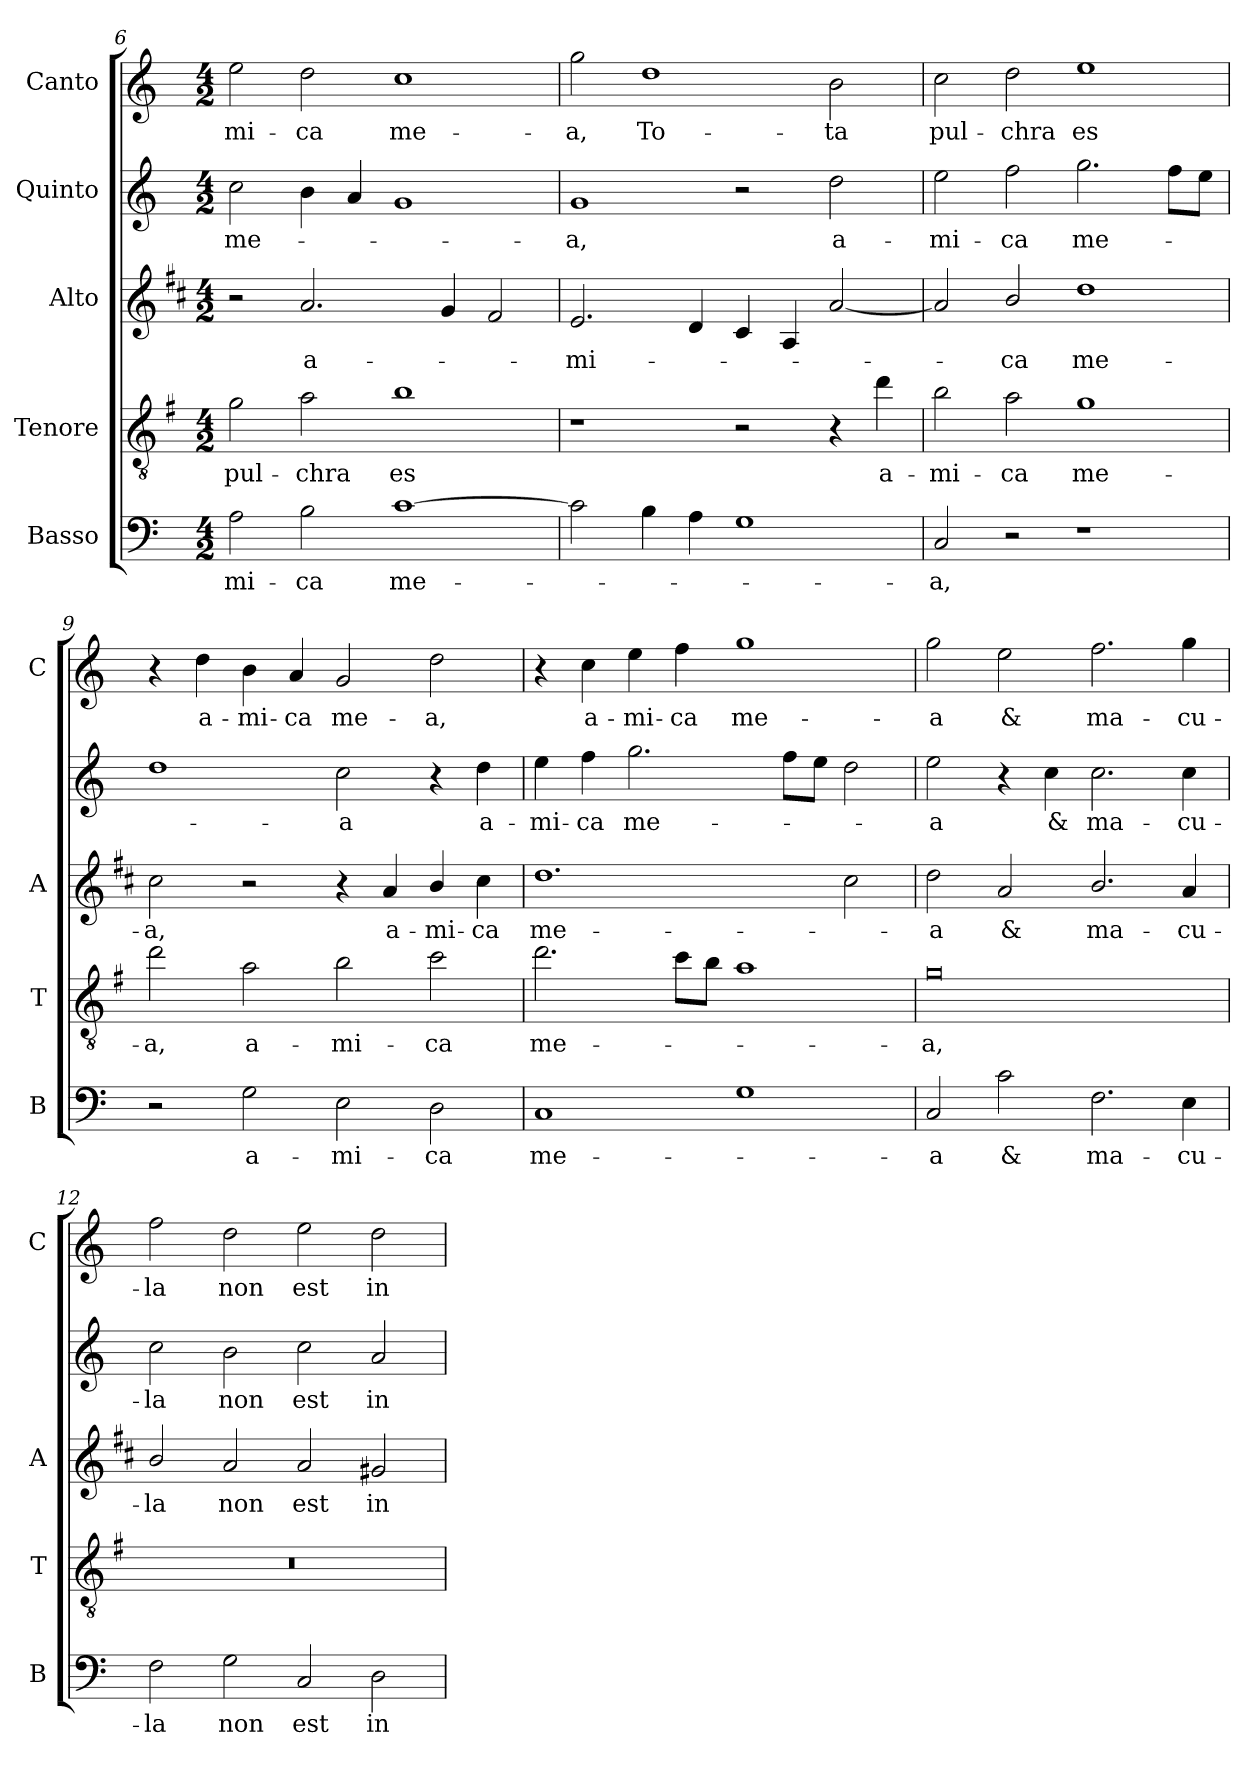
**kern	**text	**kern	**text	**kern	**text	**kern	**text	**kern	**text
*part5	*part5	*part4	*part4	*part3	*part3	*part2	*part2	*part1	*part1
*staff5	*staff5	*staff4	*staff4	*staff3	*staff3	*staff2	*staff2	*staff1	*staff1
*I"Basso	*	*I"Tenore	*	*I"Alto	*	*I"Quinto	*	*I"Canto	*
*I'B	*	*I'T	*	*I'A	*	*	*	*I'C	*
*clefF4	*	*clefGv2	*	*clefG2	*	*clefG2	*	*clefG2	*
*	*	*ITrd4c7	*	*ITrd1c2	*	*	*	*	*
*k[]	*	*k[]	*	*k[]	*	*k[]	*	*k[]	*
*C:	*	*C:	*	*C:	*	*C:	*	*C:	*
*M4/2	*	*M4/2	*	*M4/2	*	*M4/2	*	*M4/2	*
=6	=6	=6	=6	=6	=6	=6	=6	=6	=6
!	!LO:LY:b	!	!LO:LY:b	!	!	!	!LO:LY:b	!	!LO:LY:b
2A\	-mi-	2c\	pul-	2r	.	2cc\	me-	2ee\	-mi-
!	!LO:LY:b	!	!LO:LY:b	!	!LO:LY:b	!	!	!	!LO:LY:b
2B\	-ca	2d\	-chra	2.g/	a-	4b\	.	2dd\	-ca
.	.	.	.	.	.	4a/	.	.	.
!	!LO:LY:b	!	!LO:LY:b	!	!	!	!	!	!LO:LY:b
[1c	me-	1e	es	.	.	1g	.	1cc	me-
.	.	.	.	4f/	.	.	.	.	.
.	.	.	.	2e/	.	.	.	.	.
=7	=7	=7	=7	=7	=7	=7	=7	=7	=7
!	!	!	!	!	!LO:LY:b	!	!LO:LY:b	!	!LO:LY:b
2c\]	.	1r	.	2.d/	-mi-	1g	-a,	2gg\	-a,
!	!	!	!	!	!	!	!	!	!LO:LY:b
4B\	.	.	.	.	.	.	.	1dd	To-
4A\	.	.	.	4c/	.	.	.	.	.
1G	.	2r	.	4B/	.	2r	.	.	.
.	.	.	.	4G/	.	.	.	.	.
!	!	!	!	!	!	!	!LO:LY:b	!	!LO:LY:b
.	.	4r	.	[2g/	.	2dd\	a-	2b\	-ta
!	!	!	!LO:LY:b	!	!	!	!	!	!
.	.	4g\	a-	.	.	.	.	.	.
=8	=8	=8	=8	=8	=8	=8	=8	=8	=8
!	!LO:LY:b	!	!LO:LY:b	!	!	!	!LO:LY:b	!	!LO:LY:b
2C/	-a,	2e\	-mi-	2g/]	.	2ee\	-mi-	2cc\	pul-
!	!	!	!LO:LY:b	!	!LO:LY:b	!	!LO:LY:b	!	!LO:LY:b
2r	.	2d\	-ca	2a/	-ca	2ff\	-ca	2dd\	-chra
!	!	!	!LO:LY:b	!	!LO:LY:b	!	!LO:LY:b	!	!LO:LY:b
1r	.	1c	me-	1cc	me-	2.gg\	me-	1ee	es
.	.	.	.	.	.	8ff\L	.	.	.
.	.	.	.	.	.	8ee\J	.	.	.
!!LO:LB:g=z
=9	=9	=9	=9	=9	=9	=9	=9	=9	=9
!	!	!	!LO:LY:b	!	!LO:LY:b	!	!	!	!
2r	.	2g\	-a,	2b\	-a,	1dd	.	4r	.
!	!	!	!	!	!	!	!	!	!LO:LY:b
.	.	.	.	.	.	.	.	4dd\	a-
!	!LO:LY:b	!	!LO:LY:b	!	!	!	!	!	!LO:LY:b
2G\	a-	2d\	a-	2r	.	.	.	4b\	-mi-
!	!	!	!	!	!	!	!	!	!LO:LY:b
.	.	.	.	.	.	.	.	4a/	-ca
!	!LO:LY:b	!	!LO:LY:b	!	!	!	!LO:LY:b	!	!LO:LY:b
2E\	-mi-	2e\	-mi-	4r	.	2cc\	-a	2g/	me-
!	!	!	!	!	!LO:LY:b	!	!	!	!
.	.	.	.	4g/	a-	.	.	.	.
!	!LO:LY:b	!	!LO:LY:b	!	!LO:LY:b	!	!	!	!LO:LY:b
2D\	-ca	2f\	-ca	4a/	-mi-	4r	.	2dd\	-a,
!	!	!	!	!	!LO:LY:b	!	!LO:LY:b	!	!
.	.	.	.	4b\	-ca	4dd\	a-	.	.
=10	=10	=10	=10	=10	=10	=10	=10	=10	=10
!	!LO:LY:b	!	!LO:LY:b	!	!LO:LY:b	!	!LO:LY:b	!	!
1C	me-	2.g\	me-	1.cc	me-	4ee\	-mi-	4r	.
!	!	!	!	!	!	!	!LO:LY:b	!	!LO:LY:b
.	.	.	.	.	.	4ff\	-ca	4cc\	a-
!	!	!	!	!	!	!	!LO:LY:b	!	!LO:LY:b
.	.	.	.	.	.	2.gg\	me-	4ee\	-mi-
!	!	!	!	!	!	!	!	!	!LO:LY:b
.	.	8f\L	.	.	.	.	.	4ff\	-ca
.	.	8e\J	.	.	.	.	.	.	.
!	!	!	!	!	!	!	!	!	!LO:LY:b
1G	.	1d	.	.	.	.	.	1gg	me-
.	.	.	.	.	.	8ff\L	.	.	.
.	.	.	.	.	.	8ee\J	.	.	.
.	.	.	.	2b\	.	2dd\	.	.	.
=11	=11	=11	=11	=11	=11	=11	=11	=11	=11
!	!LO:LY:b	!	!LO:LY:b	!	!LO:LY:b	!	!LO:LY:b	!	!LO:LY:b
2C/	-a	0c	-a,	2cc\	-a	2ee\	-a	2gg\	-a
!	!LO:LY:b	!	!	!	!LO:LY:b	!	!	!	!LO:LY:b
2c\	&	.	.	2g/	&	4r	.	2ee\	&
!	!	!	!	!	!	!	!LO:LY:b	!	!
.	.	.	.	.	.	4cc\	&	.	.
!	!LO:LY:b	!	!	!	!LO:LY:b	!	!LO:LY:b	!	!LO:LY:b
2.F\	ma-	.	.	2.a/	ma-	2.cc\	ma-	2.ff\	ma-
!	!LO:LY:b	!	!	!	!LO:LY:b	!	!LO:LY:b	!	!LO:LY:b
4E\	-cu-	.	.	4g/	-cu-	4cc\	-cu-	4gg\	-cu-
=12	=12	=12	=12	=12	=12	=12	=12	=12	=12
!	!LO:LY:b	!	!	!	!LO:LY:b	!	!LO:LY:b	!	!LO:LY:b
2F\	-la	0r	.	2a/	-la	2cc\	-la	2ff\	-la
!	!LO:LY:b	!	!	!	!LO:LY:b	!	!LO:LY:b	!	!LO:LY:b
2G\	non	.	.	2g/	non	2b\	non	2dd\	non
!	!LO:LY:b	!	!	!	!LO:LY:b	!	!LO:LY:b	!	!LO:LY:b
2C/	est	.	.	2g/	est	2cc\	est	2ee\	est
!	!LO:LY:b	!	!	!	!LO:LY:b	!	!LO:LY:b	!	!LO:LY:b
2D\	in	.	.	2f#X/	in	2a/	in	2dd\	in
=	=	=	=	=	=	=	=	=	=
*-	*-	*-	*-	*-	*-	*-	*-	*-	*-
